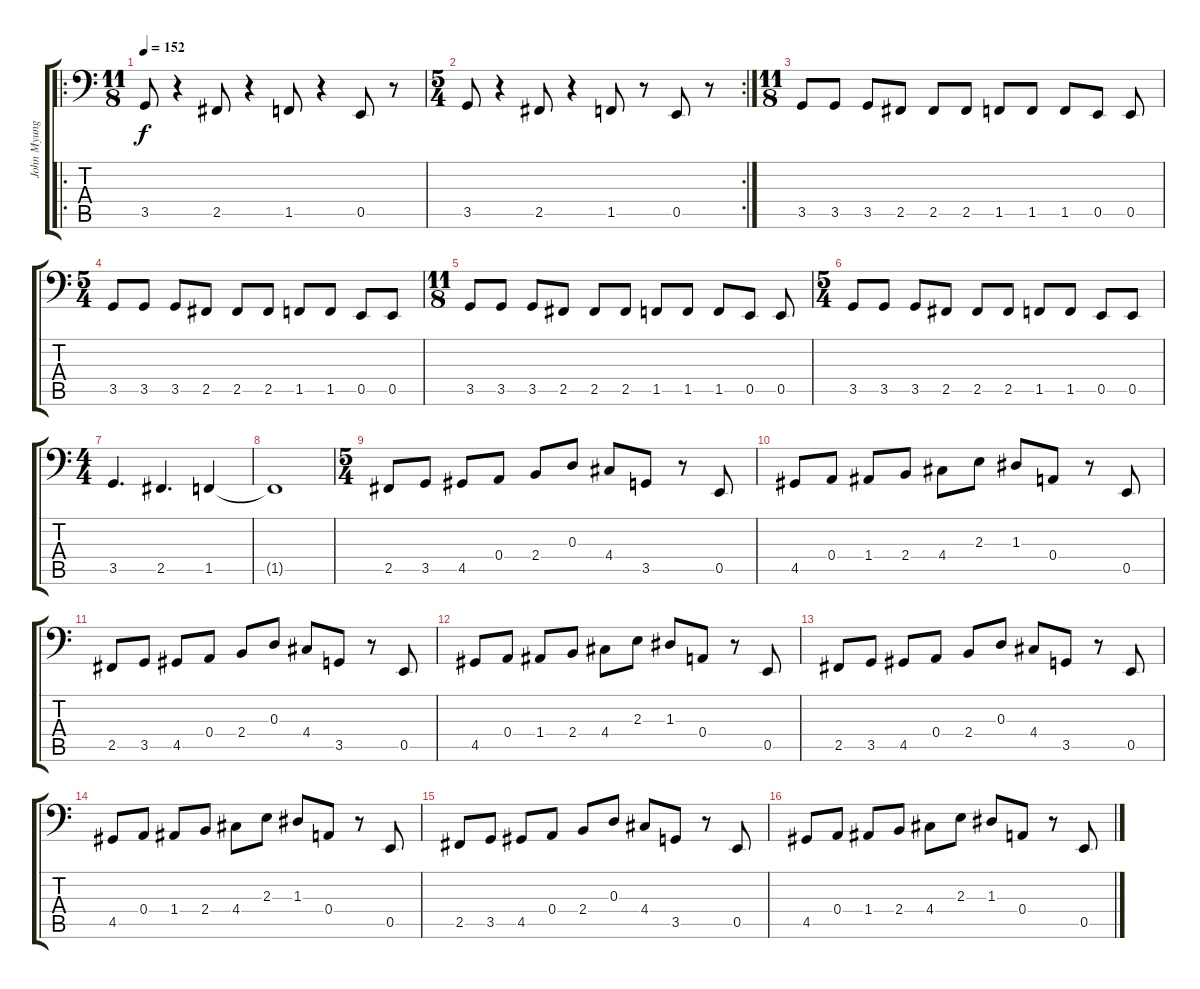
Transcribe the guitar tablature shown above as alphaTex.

\track ("John Myung (Bass)" "John Myung") {instrument electricbassfinger}
\staff {score tabs}
\tuning (C3 G2 D2 A1 E1 B0) {hide}
\ro
\ts (11 8)
\tempo 152
\clef f4
\ks c
3.5.8{dy f} r.4 2.5.8 r.4 1.5.8 r.4 0.5.8 r.8 |
\rc 2
\ts (5 4)
3.5.8 r.4 2.5.8 r.4 1.5.8 r.8 0.5.8 r.8 |
\ts (11 8)
3.5.8 3.5.8 3.5.8 2.5.8 2.5.8 2.5.8 1.5.8 1.5.8 1.5.8 0.5.8 0.5.8 |
\ts (5 4)
3.5.8 3.5.8 3.5.8 2.5.8 2.5.8 2.5.8 1.5.8 1.5.8 0.5.8 0.5.8 |
\ts (11 8)
3.5.8 3.5.8 3.5.8 2.5.8 2.5.8 2.5.8 1.5.8 1.5.8 1.5.8 0.5.8 0.5.8 |
\ts (5 4)
3.5.8 3.5.8 3.5.8 2.5.8 2.5.8 2.5.8 1.5.8 1.5.8 0.5.8 0.5.8 |
\ts (4 4)
3.5.4{d} 2.5.4{d} 1.5.4 |
1.5{t}.1 |
\ts (5 4)
2.5.8 3.5.8 4.5.8 0.4.8 2.4.8 0.3.8 4.4.8 3.5.8 r.8 0.5.8 |
4.5.8 0.4.8 1.4.8 2.4.8 4.4.8 2.3.8 1.3.8 0.4.8 r.8 0.5.8 |
2.5.8 3.5.8 4.5.8 0.4.8 2.4.8 0.3.8 4.4.8 3.5.8 r.8 0.5.8 |
4.5.8 0.4.8 1.4.8 2.4.8 4.4.8 2.3.8 1.3.8 0.4.8 r.8 0.5.8 |
2.5.8 3.5.8 4.5.8 0.4.8 2.4.8 0.3.8 4.4.8 3.5.8 r.8 0.5.8 |
4.5.8 0.4.8 1.4.8 2.4.8 4.4.8 2.3.8 1.3.8 0.4.8 r.8 0.5.8 |
2.5.8 3.5.8 4.5.8 0.4.8 2.4.8 0.3.8 4.4.8 3.5.8 r.8 0.5.8 |
4.5.8 0.4.8 1.4.8 2.4.8 4.4.8 2.3.8 1.3.8 0.4.8 r.8 0.5.8
